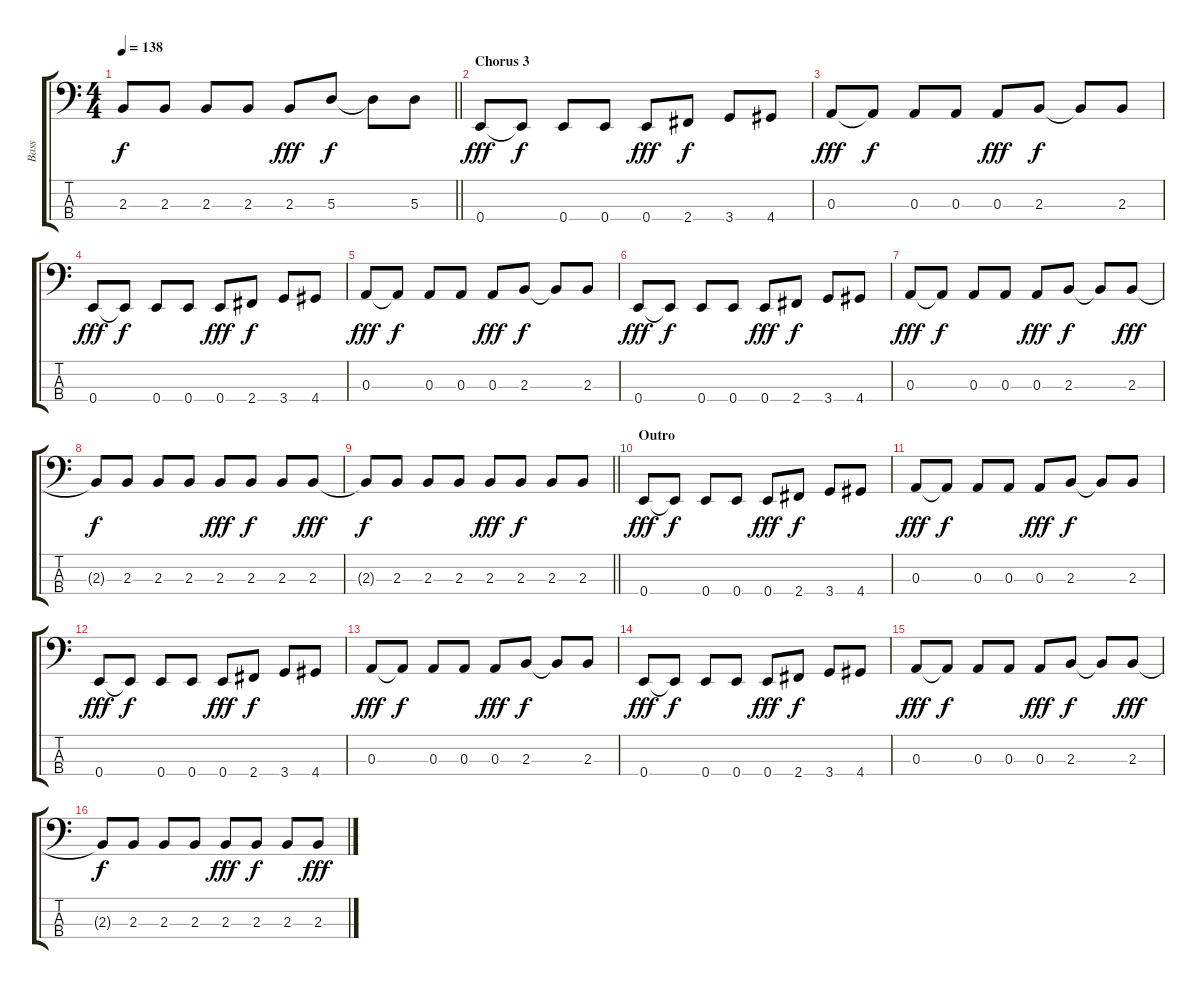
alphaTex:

\track ("Bass" "Bass") {instrument electricbasspick}
\staff {score tabs}
\tuning (G2 D2 A1 E1) {hide}
\ts (4 4)
\tempo 138
\clef f4
\barLineRight lightlight
\ks c
2.3{t}.8{dy f} 2.3.8 2.3.8 2.3.8 2.3.8{dy fff} 5.3.8{dy f} 5.3{t}.8 5.3.8 |
\section ("" "Chorus 3")
0.4.8{dy fff} 0.4{t}.8{dy f} 0.4.8 0.4.8 0.4.8{dy fff} 2.4.8{dy f} 3.4.8 4.4.8 |
0.3.8{dy fff} 0.3{t}.8{dy f} 0.3.8 0.3.8 0.3.8{dy fff} 2.3.8{dy f} 2.3{t}.8 2.3.8 |
0.4.8{dy fff} 0.4{t}.8{dy f} 0.4.8 0.4.8 0.4.8{dy fff} 2.4.8{dy f} 3.4.8 4.4.8 |
0.3.8{dy fff} 0.3{t}.8{dy f} 0.3.8 0.3.8 0.3.8{dy fff} 2.3.8{dy f} 2.3{t}.8 2.3.8 |
0.4.8{dy fff} 0.4{t}.8{dy f} 0.4.8 0.4.8 0.4.8{dy fff} 2.4.8{dy f} 3.4.8 4.4.8 |
0.3.8{dy fff} 0.3{t}.8{dy f} 0.3.8 0.3.8 0.3.8{dy fff} 2.3.8{dy f} 2.3{t}.8 2.3.8{dy fff} |
2.3{t}.8{dy f} 2.3.8 2.3.8 2.3.8 2.3.8{dy fff} 2.3.8{dy f} 2.3.8 2.3.8{dy fff} |
\barLineRight lightlight
2.3{t}.8{dy f} 2.3.8 2.3.8 2.3.8 2.3.8{dy fff} 2.3.8{dy f} 2.3.8 2.3.8 |
\section ("" "Outro")
0.4.8{dy fff} 0.4{t}.8{dy f} 0.4.8 0.4.8 0.4.8{dy fff} 2.4.8{dy f} 3.4.8 4.4.8 |
0.3.8{dy fff} 0.3{t}.8{dy f} 0.3.8 0.3.8 0.3.8{dy fff} 2.3.8{dy f} 2.3{t}.8 2.3.8 |
0.4.8{dy fff} 0.4{t}.8{dy f} 0.4.8 0.4.8 0.4.8{dy fff} 2.4.8{dy f} 3.4.8 4.4.8 |
0.3.8{dy fff} 0.3{t}.8{dy f} 0.3.8 0.3.8 0.3.8{dy fff} 2.3.8{dy f} 2.3{t}.8 2.3.8 |
0.4.8{dy fff} 0.4{t}.8{dy f} 0.4.8 0.4.8 0.4.8{dy fff} 2.4.8{dy f} 3.4.8 4.4.8 |
0.3.8{dy fff} 0.3{t}.8{dy f} 0.3.8 0.3.8 0.3.8{dy fff} 2.3.8{dy f} 2.3{t}.8 2.3.8{dy fff} |
2.3{t}.8{dy f} 2.3.8 2.3.8 2.3.8 2.3.8{dy fff} 2.3.8{dy f} 2.3.8 2.3.8{dy fff}
